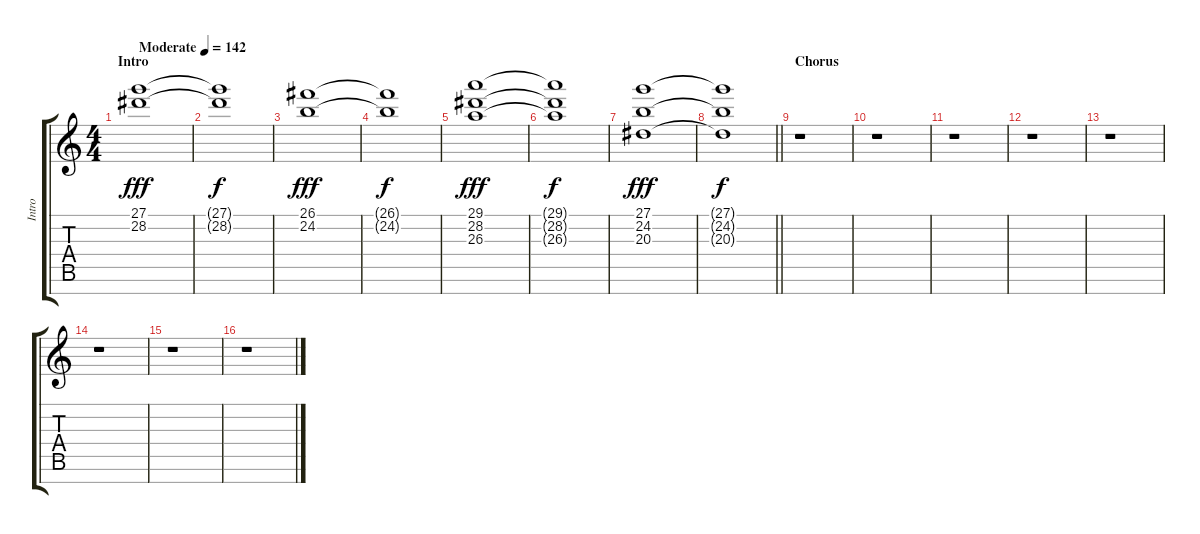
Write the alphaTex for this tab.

\track ("Intro" "Intro") {instrument churchorgan}
\staff {score tabs}
\tuning (E4 B3 G3 D3 A2 E2 B1) {hide}
\ts (4 4)
\section ("" "Intro")
\tempo (142 "Moderate")
\clef g2
\ks c
(27.1 28.2).1{dy fff instrument churchorgan} |
(27.1{t} 28.2{t}).1{dy f} |
(26.1 24.2).1{dy fff} |
(26.1{t} 24.2{t}).1{dy f} |
(29.1 28.2 26.3).1{dy fff} |
(29.1{t} 28.2{t} 26.3{t}).1{dy f} |
(27.1 24.2 20.3).1{dy fff} |
\barLineRight lightlight
(27.1{t} 24.2{t} 20.3{t}).1{dy f} |
\section ("" "Chorus")
r.1 |
r.1 |
r.1 |
r.1 |
r.1 |
r.1 |
r.1 |
r.1
